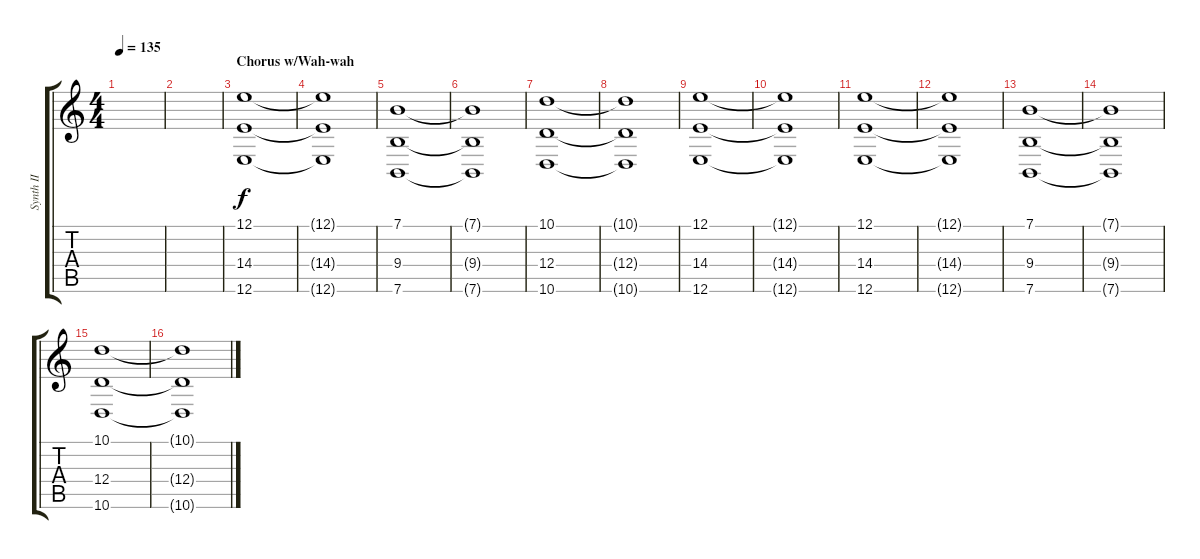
\track ("Synth II" "Synth II") {instrument synthstrings2}
\staff {score tabs}
\tuning (E4 B3 G3 D3 A2 E2) {hide}
\ts (4 4)
\tempo 135
\clef g2
\ks c
|
|
\section ("" "Chorus w/Wah-wah")
(12.1 14.4 12.6).1 |
(12.1{t} 14.4{t} 12.6{t}).1 |
(7.1 9.4 7.6).1 |
(7.1{t} 9.4{t} 7.6{t}).1 |
(10.1 12.4 10.6).1 |
(10.1{t} 12.4{t} 10.6{t}).1 |
(12.1 14.4 12.6).1 |
(12.1{t} 14.4{t} 12.6{t}).1 |
(12.1 14.4 12.6).1 |
(12.1{t} 14.4{t} 12.6{t}).1 |
(7.1 9.4 7.6).1 |
(7.1{t} 9.4{t} 7.6{t}).1 |
(10.1 12.4 10.6).1 |
(10.1{t} 12.4{t} 10.6{t}).1
